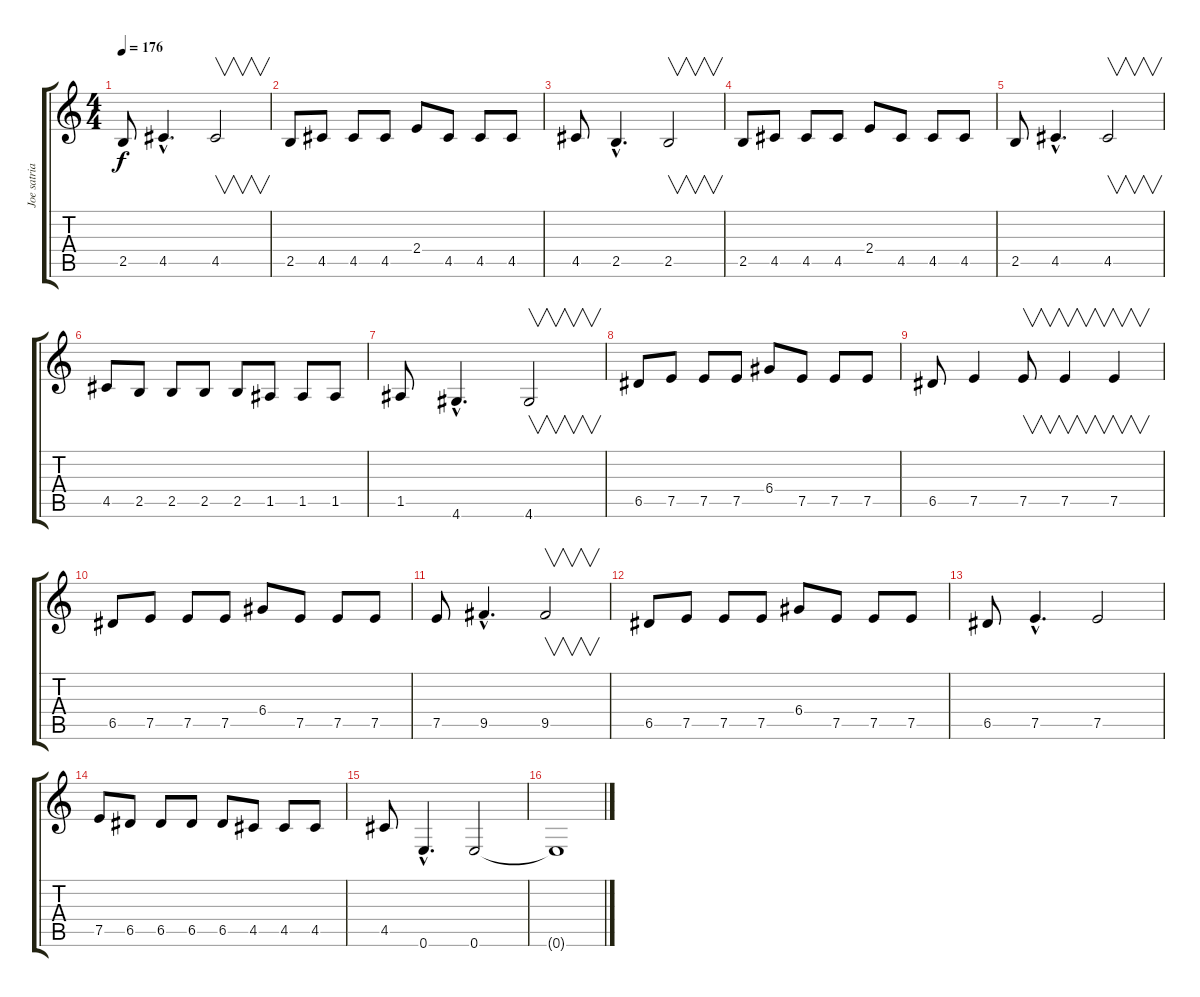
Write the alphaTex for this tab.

\track ("Joe satriani" "Joe satria") {instrument overdrivenguitar}
\staff {score tabs}
\tuning (E4 B3 G3 D3 A2 E2) {hide}
\ts (4 4)
\tempo 176
\clef g2
\ks c
2.5.8{dy f} 4.5{hac}.4{d} 4.5.2{v} |
2.5.8 4.5.8 4.5.8 4.5.8 2.4.8 4.5.8 4.5.8 4.5.8 |
4.5.8 2.5{hac}.4{d} 2.5.2{v} |
2.5.8 4.5.8 4.5.8 4.5.8 2.4.8 4.5.8 4.5.8 4.5.8 |
2.5.8 4.5{hac}.4{d} 4.5.2{v} |
4.5.8 2.5.8 2.5.8 2.5.8 2.5.8 1.5.8 1.5.8 1.5.8 |
1.5.8 4.6{hac}.4{d} 4.6.2{v} |
6.5.8 7.5.8 7.5.8 7.5.8 6.4.8 7.5.8 7.5.8 7.5.8 |
6.5.8 7.5.4 7.5.8{v} 7.5.4{v} 7.5.4{v} |
6.5.8 7.5.8 7.5.8 7.5.8 6.4.8 7.5.8 7.5.8 7.5.8 |
7.5.8 9.5{hac}.4{d} 9.5.2{v} |
6.5.8 7.5.8 7.5.8 7.5.8 6.4.8 7.5.8 7.5.8 7.5.8 |
6.5.8 7.5{hac}.4{d} 7.5.2 |
7.5.8 6.5.8 6.5.8 6.5.8 6.5.8 4.5.8 4.5.8 4.5.8 |
4.5.8 0.6{hac}.4{d} 0.6.2 |
0.6{t}.1
